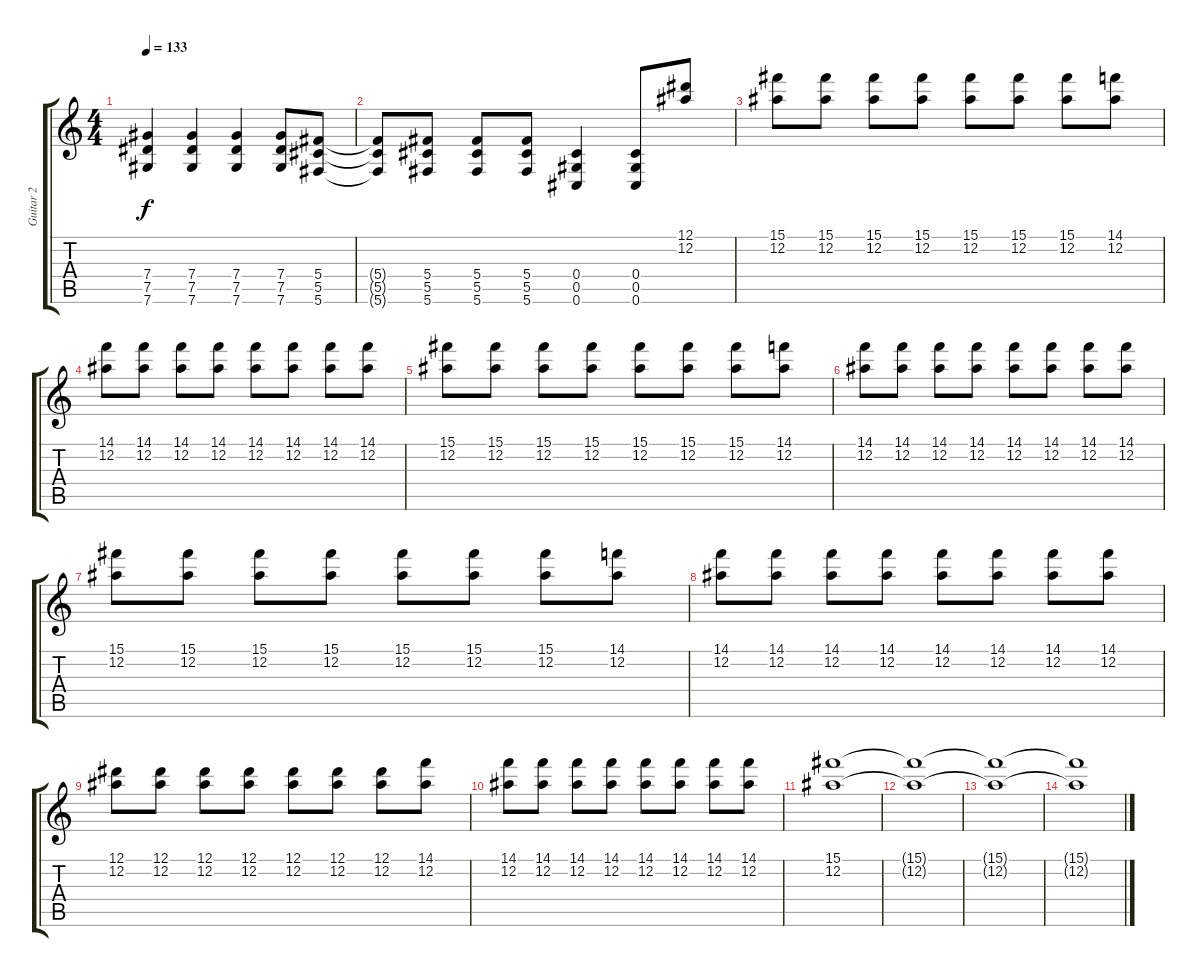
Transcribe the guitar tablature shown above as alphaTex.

\track ("Guitar 2" "Guitar 2") {instrument overdrivenguitar}
\staff {score tabs}
\tuning (Eb4 Bb3 Gb3 Db3 Ab2 Db2) {hide}
\ts (4 4)
\tempo 133
\clef g2
\ks c
(7.4 7.5 7.6).4{dy f} (7.4 7.5 7.6).4 (7.4 7.5 7.6).4 (7.4 7.5 7.6).8 (5.4 5.5 5.6).8 |
(5.4{t} 5.5{t} 5.6{t}).8 (5.4 5.5 5.6).8 (5.4 5.5 5.6).8 (5.4 5.5 5.6).8 (0.4 0.5 0.6).4 (0.4 0.5 0.6).8 (12.1 12.2).8 |
(15.1 12.2).8 (15.1 12.2).8 (15.1 12.2).8 (15.1 12.2).8 (15.1 12.2).8 (15.1 12.2).8 (15.1 12.2).8 (14.1 12.2).8 |
(14.1 12.2).8 (14.1 12.2).8 (14.1 12.2).8 (14.1 12.2).8 (14.1 12.2).8 (14.1 12.2).8 (14.1 12.2).8 (14.1 12.2).8 |
(15.1 12.2).8 (15.1 12.2).8 (15.1 12.2).8 (15.1 12.2).8 (15.1 12.2).8 (15.1 12.2).8 (15.1 12.2).8 (14.1 12.2).8 |
(14.1 12.2).8 (14.1 12.2).8 (14.1 12.2).8 (14.1 12.2).8 (14.1 12.2).8 (14.1 12.2).8 (14.1 12.2).8 (14.1 12.2).8 |
(15.1 12.2).8 (15.1 12.2).8 (15.1 12.2).8 (15.1 12.2).8 (15.1 12.2).8 (15.1 12.2).8 (15.1 12.2).8 (14.1 12.2).8 |
(14.1 12.2).8 (14.1 12.2).8 (14.1 12.2).8 (14.1 12.2).8 (14.1 12.2).8 (14.1 12.2).8 (14.1 12.2).8 (14.1 12.2).8 |
(12.1 12.2).8 (12.1 12.2).8 (12.1 12.2).8 (12.1 12.2).8 (12.1 12.2).8 (12.1 12.2).8 (12.1 12.2).8 (14.1 12.2).8 |
(14.1 12.2).8 (14.1 12.2).8 (14.1 12.2).8 (14.1 12.2).8 (14.1 12.2).8 (14.1 12.2).8 (14.1 12.2).8 (14.1 12.2).8 |
(15.1 12.2).1 |
(15.1{t} 12.2{t}).1 |
(15.1{t} 12.2{t}).1 |
(15.1{t} 12.2{t}).1
